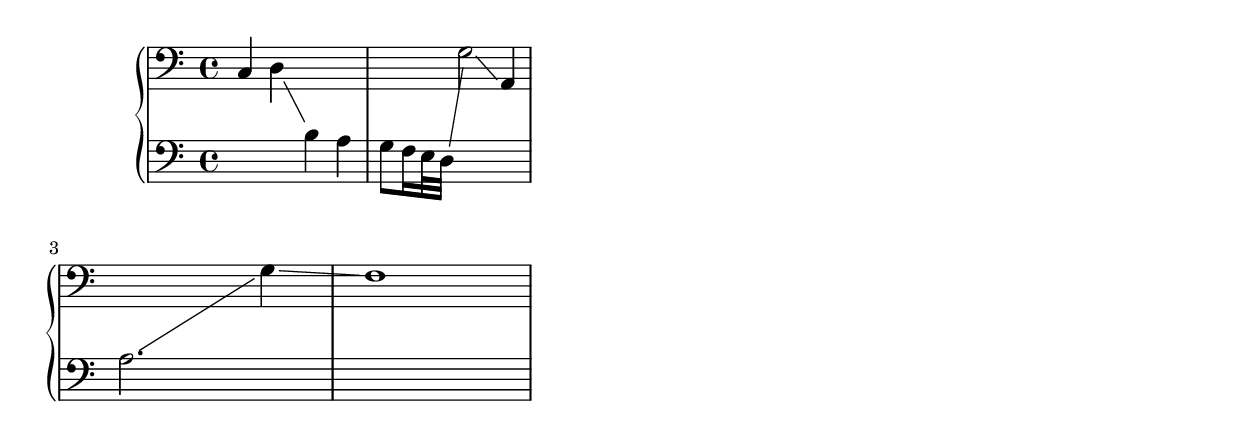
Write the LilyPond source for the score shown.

\version "2.1.22"

\header {
texidoc = "Note head lines (e.g. glissando)
run between centers of the note heads."
}

su = \notes{ \change Staff = up}
sd = \notes{ \change Staff = down}

\score {
    \context PianoStaff
        \notes <<
	\context Staff = up   {
            \set PianoStaff.connectArpeggios =  ##t
	    \showStaffSwitch
	    \clef F
	    c4 d \sd b a g8 f16 e32 d \su g2 \glissando a,4 \sd \break a2. \su g4 \glissando f1
	}
	\context Staff = down {
	    \clef F s1*4
	}
    >>
\paper {
    linewidth = 8.0 \cm
}
}


